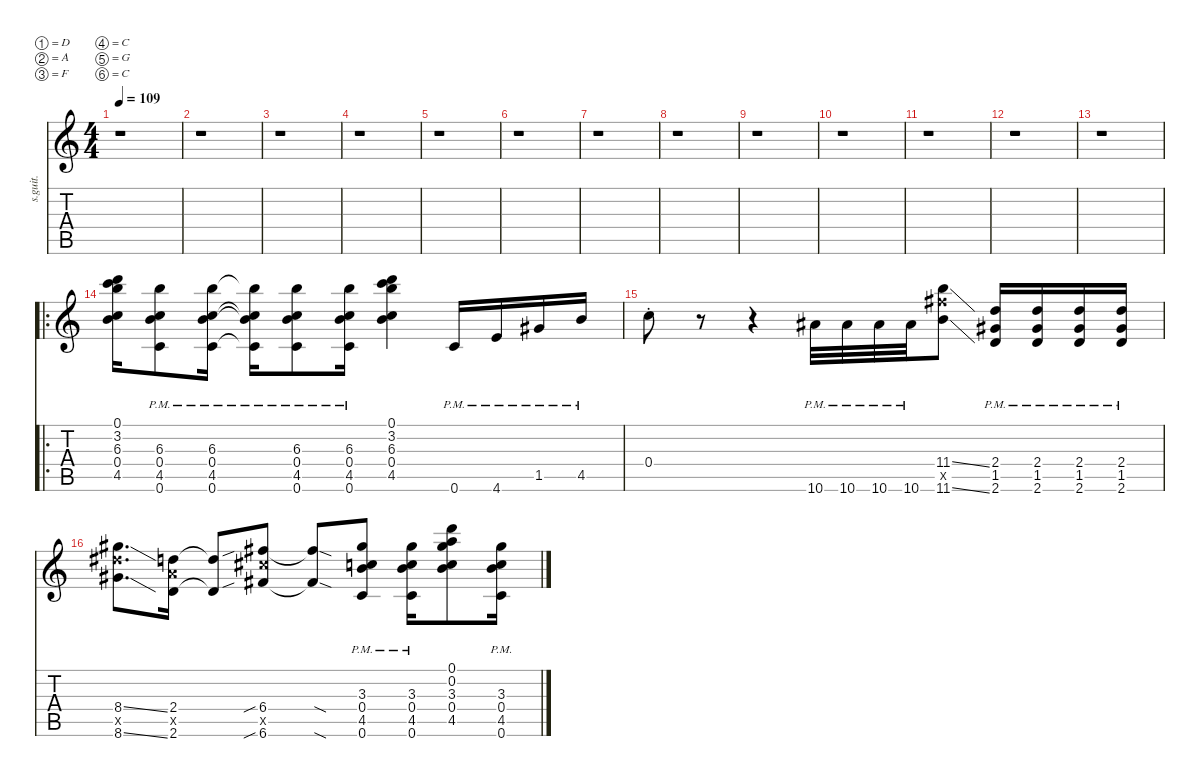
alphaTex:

\defaultSystemsLayout 4
\hideDynamics
\bracketExtendMode nobrackets
\track ("Octaver effect gt2" "s.guit.") {instrument distortionguitar}
\staff {score tabs}
\tuning (D5 A4 F4 C4 G3 C3)
\ts (4 4)
\tempo 109
\clef g2
\ks c
r.1{dy mf} |
r.1 |
r.1 |
r.1 |
r.1 |
r.1 |
r.1 |
r.1 |
r.1 |
r.1 |
r.1 |
r.1 |
r.1 |
\ro
(0.1 3.2 6.3 0.4 4.5).16{lyrics (0 "") lyrics (1 "") lyrics (2 "") lyrics (3 "") lyrics (4 "")} (0.4{pm} 4.5{pm} 0.6{pm} 6.3{pm}).8{lyrics (0 "") lyrics (1 "") lyrics (2 "") lyrics (3 "") lyrics (4 "")} (0.4{pm} 4.5{pm} 0.6{pm} 6.3{pm}).16{lyrics (0 "") lyrics (1 "") lyrics (2 "") lyrics (3 "") lyrics (4 "")} (0.4{pm t} 4.5{pm t} 0.6{pm t} 6.3{pm t}).16{lyrics (0 "") lyrics (1 "") lyrics (2 "") lyrics (3 "") lyrics (4 "")} (0.4{pm} 4.5{pm} 0.6{pm} 6.3{pm}).8{lyrics (0 "") lyrics (1 "") lyrics (2 "") lyrics (3 "") lyrics (4 "")} (0.4{pm} 4.5{pm} 0.6{pm} 6.3{pm}).16{lyrics (0 "") lyrics (1 "") lyrics (2 "") lyrics (3 "") lyrics (4 "")} (0.1 3.2 6.3 0.4 4.5).4{lyrics (0 "") lyrics (1 "") lyrics (2 "") lyrics (3 "") lyrics (4 "")} 0.6{pm}.16{lyrics (0 "") lyrics (1 "") lyrics (2 "") lyrics (3 "") lyrics (4 "")} 4.6{pm}.16{lyrics (0 "") lyrics (1 "") lyrics (2 "") lyrics (3 "") lyrics (4 "")} 1.5{pm acc #}.16{lyrics (0 "") lyrics (1 "") lyrics (2 "") lyrics (3 "") lyrics (4 "")} 4.5{pm}.16{lyrics (0 "") lyrics (1 "") lyrics (2 "") lyrics (3 "") lyrics (4 "")} |
0.4{st}.8{lyrics (0 "") lyrics (1 "") lyrics (2 "") lyrics (3 "") lyrics (4 "")} r.8 r.4 10.6{pm acc #}.32{lyrics (0 "") lyrics (1 "") lyrics (2 "") lyrics (3 "") lyrics (4 "")} 10.6{pm acc #}.32{lyrics (0 "") lyrics (1 "") lyrics (2 "") lyrics (3 "") lyrics (4 "")} 10.6{pm acc #}.32{lyrics (0 "") lyrics (1 "") lyrics (2 "") lyrics (3 "") lyrics (4 "")} 10.6{pm acc #}.32{lyrics (0 "") lyrics (1 "") lyrics (2 "") lyrics (3 "") lyrics (4 "")} (11.4{ss} 11.6{ss} 11.5{x acc #}).8{lyrics (0 "") lyrics (1 "") lyrics (2 "") lyrics (3 "") lyrics (4 "")} (2.4{pm} 1.5{pm acc #} 2.6{pm}).16{lyrics (0 "") lyrics (1 "") lyrics (2 "") lyrics (3 "") lyrics (4 "")} (2.4{pm} 1.5{pm acc #} 2.6{pm}).16{lyrics (0 "") lyrics (1 "") lyrics (2 "") lyrics (3 "") lyrics (4 "")} (2.4{pm} 1.5{pm acc #} 2.6{pm}).16{lyrics (0 "") lyrics (1 "") lyrics (2 "") lyrics (3 "") lyrics (4 "")} (2.4{pm} 1.5{pm acc #} 2.6{pm}).16{lyrics (0 "") lyrics (1 "") lyrics (2 "") lyrics (3 "") lyrics (4 "")} |
(8.4{ss acc #} 8.6{ss acc #} 8.5{x acc #}).8{d lyrics (0 "") lyrics (1 "") lyrics (2 "") lyrics (3 "") lyrics (4 "")} (2.4 2.6 2.5{x}).16{lyrics (0 "") lyrics (1 "") lyrics (2 "") lyrics (3 "") lyrics (4 "")} (2.4{t} 2.6{t}).8{lyrics (0 "") lyrics (1 "") lyrics (2 "") lyrics (3 "") lyrics (4 "")} (6.4{sib acc #} 6.6{sib acc #} 6.5{x acc #}).8{lyrics (0 "") lyrics (1 "") lyrics (2 "") lyrics (3 "") lyrics (4 "")} (6.4{sod t acc #} 6.6{sod t acc #}).8{lyrics (0 "") lyrics (1 "") lyrics (2 "") lyrics (3 "") lyrics (4 "")} (0.4{pm} 4.5{pm} 0.6{pm} 3.3{pm acc #}).8{lyrics (0 "") lyrics (1 "") lyrics (2 "") lyrics (3 "") lyrics (4 "")} (0.4{pm} 4.5{pm} 0.6{pm} 3.3{pm acc #}).16{lyrics (0 "") lyrics (1 "") lyrics (2 "") lyrics (3 "") lyrics (4 "")} (3.3{acc #} 0.4 4.5 0.2 0.1).8{lyrics (0 "") lyrics (1 "") lyrics (2 "") lyrics (3 "") lyrics (4 "")} (0.4{pm} 4.5{pm} 0.6{pm} 3.3{pm acc #}).16{lyrics (0 "") lyrics (1 "") lyrics (2 "") lyrics (3 "") lyrics (4 "")}
